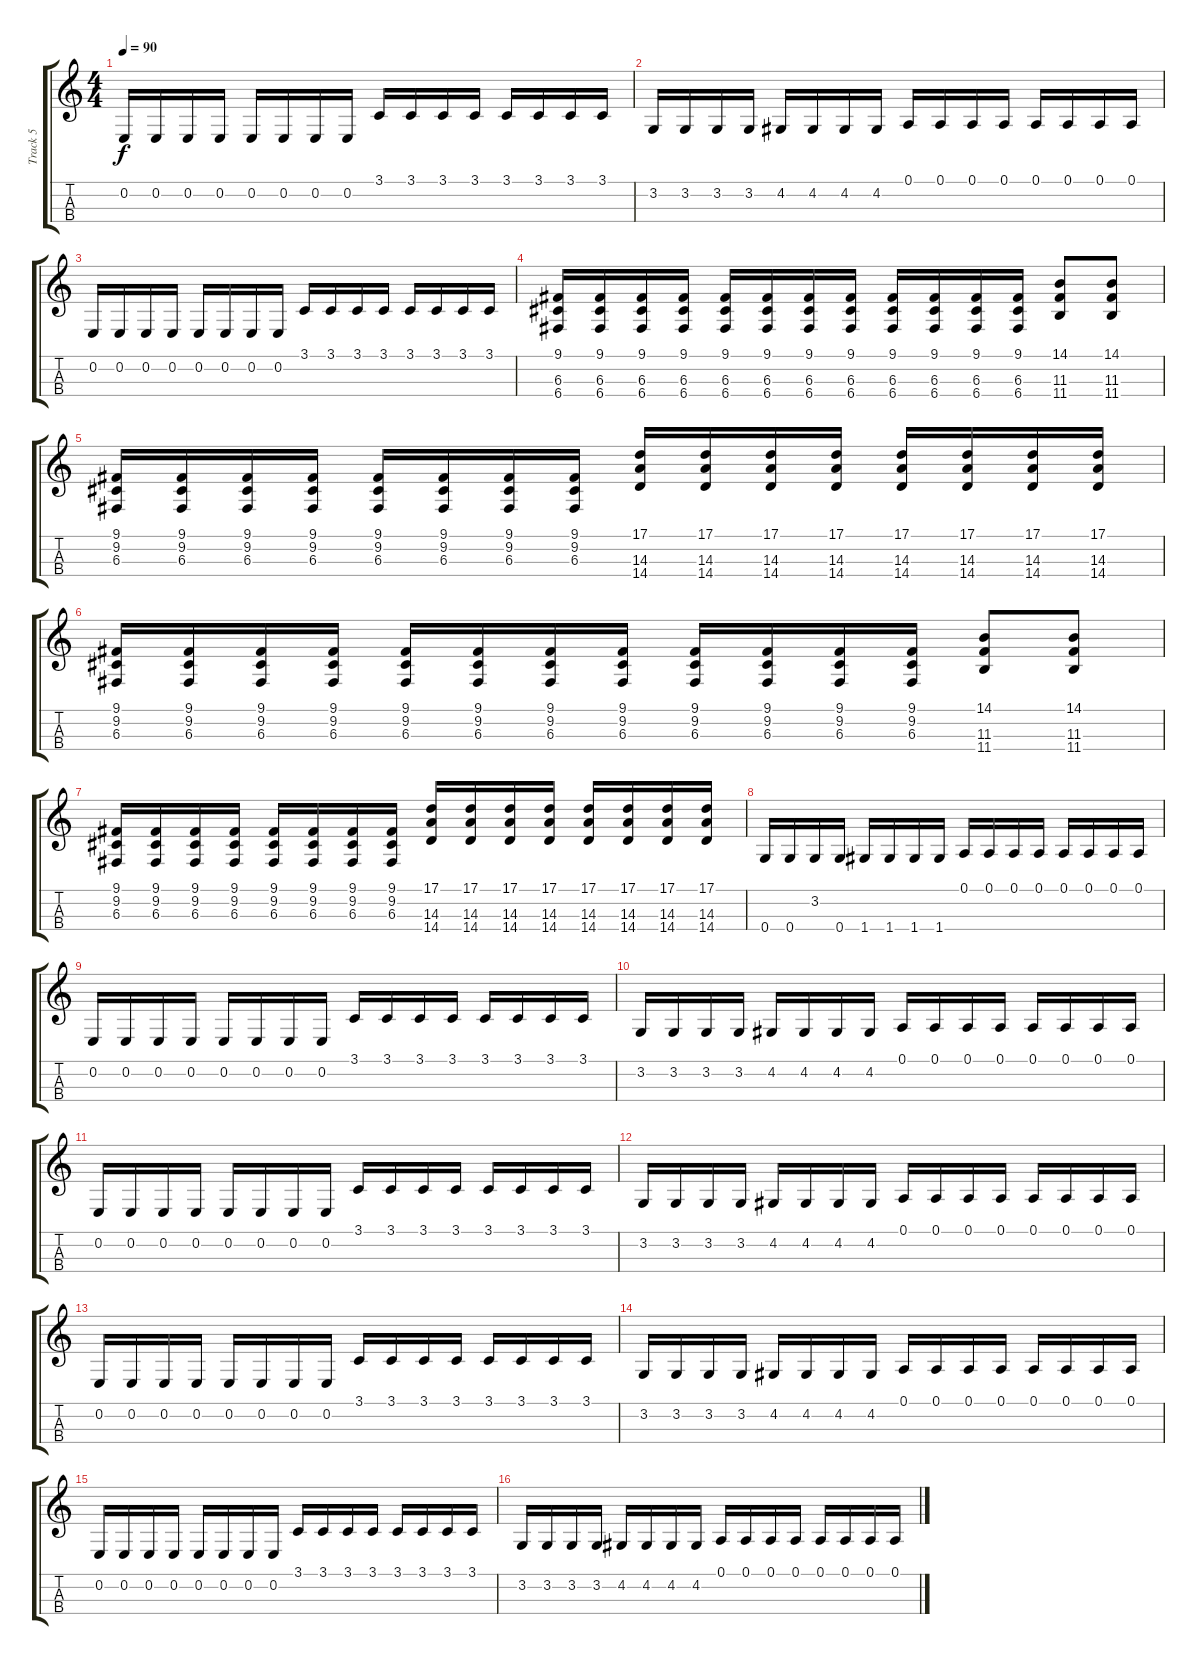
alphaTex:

\track ("Track 5" "Track 5") {instrument acousticguitarsteel}
\staff {score tabs}
\tuning (A2 E2 C2 G2) {hide}
\ts (4 4)
\tempo 90
\clef g2
\ks c
0.2.16{dy f} 0.2.16 0.2.16 0.2.16 0.2.16 0.2.16 0.2.16 0.2.16 3.1.16 3.1.16 3.1.16 3.1.16 3.1.16 3.1.16 3.1.16 3.1.16 |
3.2.16 3.2.16 3.2.16 3.2.16 4.2.16 4.2.16 4.2.16 4.2.16 0.1.16 0.1.16 0.1.16 0.1.16 0.1.16 0.1.16 0.1.16 0.1.16 |
0.2.16 0.2.16 0.2.16 0.2.16 0.2.16 0.2.16 0.2.16 0.2.16 3.1.16 3.1.16 3.1.16 3.1.16 3.1.16 3.1.16 3.1.16 3.1.16 |
(9.1 6.3 6.4).16 (9.1 6.3 6.4).16 (9.1 6.3 6.4).16 (9.1 6.3 6.4).16 (9.1 6.3 6.4).16 (9.1 6.3 6.4).16 (9.1 6.3 6.4).16 (9.1 6.3 6.4).16 (9.1 6.3 6.4).16 (9.1 6.3 6.4).16 (9.1 6.3 6.4).16 (9.1 6.3 6.4).16 (14.1 11.3 11.4).8 (14.1 11.3 11.4).8 |
(9.1 9.2 6.3).16 (9.1 9.2 6.3).16 (9.1 9.2 6.3).16 (9.1 9.2 6.3).16 (9.1 9.2 6.3).16 (9.1 9.2 6.3).16 (9.1 9.2 6.3).16 (9.1 9.2 6.3).16 (17.1 14.3 14.4).16 (17.1 14.3 14.4).16 (17.1 14.3 14.4).16 (17.1 14.3 14.4).16 (17.1 14.3 14.4).16 (17.1 14.3 14.4).16 (17.1 14.3 14.4).16 (17.1 14.3 14.4).16 |
(9.1 9.2 6.3).16 (9.1 9.2 6.3).16 (9.1 9.2 6.3).16 (9.1 9.2 6.3).16 (9.1 9.2 6.3).16 (9.1 9.2 6.3).16 (9.1 9.2 6.3).16 (9.1 9.2 6.3).16 (9.1 9.2 6.3).16 (9.1 9.2 6.3).16 (9.1 9.2 6.3).16 (9.1 9.2 6.3).16 (14.1 11.3 11.4).8 (14.1 11.3 11.4).8 |
(9.1 9.2 6.3).16 (9.1 9.2 6.3).16 (9.1 9.2 6.3).16 (9.1 9.2 6.3).16 (9.1 9.2 6.3).16 (9.1 9.2 6.3).16 (9.1 9.2 6.3).16 (9.1 9.2 6.3).16 (17.1 14.3 14.4).16 (17.1 14.3 14.4).16 (17.1 14.3 14.4).16 (17.1 14.3 14.4).16 (17.1 14.3 14.4).16 (17.1 14.3 14.4).16 (17.1 14.3 14.4).16 (17.1 14.3 14.4).16 |
0.4.16 0.4.16 3.2.16 0.4.16 1.4.16 1.4.16 1.4.16 1.4.16 0.1.16 0.1.16 0.1.16 0.1.16 0.1.16 0.1.16 0.1.16 0.1.16 |
0.2.16 0.2.16 0.2.16 0.2.16 0.2.16 0.2.16 0.2.16 0.2.16 3.1.16 3.1.16 3.1.16 3.1.16 3.1.16 3.1.16 3.1.16 3.1.16 |
3.2.16 3.2.16 3.2.16 3.2.16 4.2.16 4.2.16 4.2.16 4.2.16 0.1.16 0.1.16 0.1.16 0.1.16 0.1.16 0.1.16 0.1.16 0.1.16 |
0.2.16 0.2.16 0.2.16 0.2.16 0.2.16 0.2.16 0.2.16 0.2.16 3.1.16 3.1.16 3.1.16 3.1.16 3.1.16 3.1.16 3.1.16 3.1.16 |
3.2.16 3.2.16 3.2.16 3.2.16 4.2.16 4.2.16 4.2.16 4.2.16 0.1.16 0.1.16 0.1.16 0.1.16 0.1.16 0.1.16 0.1.16 0.1.16 |
0.2.16 0.2.16 0.2.16 0.2.16 0.2.16 0.2.16 0.2.16 0.2.16 3.1.16 3.1.16 3.1.16 3.1.16 3.1.16 3.1.16 3.1.16 3.1.16 |
3.2.16 3.2.16 3.2.16 3.2.16 4.2.16 4.2.16 4.2.16 4.2.16 0.1.16 0.1.16 0.1.16 0.1.16 0.1.16 0.1.16 0.1.16 0.1.16 |
0.2.16 0.2.16 0.2.16 0.2.16 0.2.16 0.2.16 0.2.16 0.2.16 3.1.16 3.1.16 3.1.16 3.1.16 3.1.16 3.1.16 3.1.16 3.1.16 |
3.2.16 3.2.16 3.2.16 3.2.16 4.2.16 4.2.16 4.2.16 4.2.16 0.1.16 0.1.16 0.1.16 0.1.16 0.1.16 0.1.16 0.1.16 0.1.16
